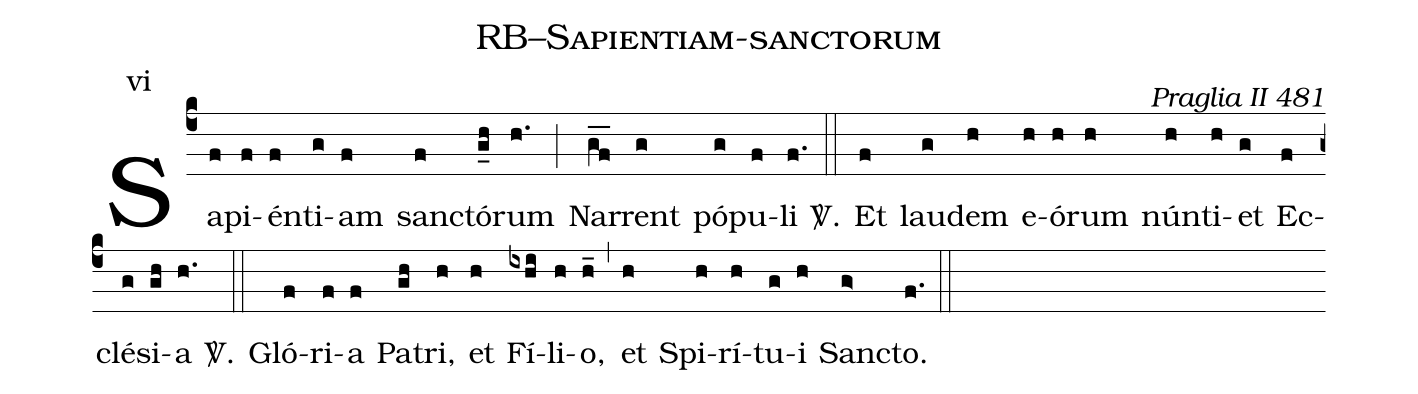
name: RB--Sapientiam-sanctorum;
commentary: Praglia II 481;
annotation: vi;
%%
(c4) Sa(f)pi(f)én(f)ti(g)am(f) san(f)ctó(g_h)rum(h.) (;) Nar(gf__)rent(g) pó(g)pu(f)li(f.) <sp>V/</sp>.(::) Et(f) lau(g)dem(h) e(h)ó(h)rum(h) nún(h)ti(h)et(g) Ec(f)clé(g)si(gh)a(h.) <sp>V/</sp>.(::) Gló(f)ri(f)a(f) Pa(gh)tri,(h) et(h) Fí(ixhi)li(h)o,(h_) (,) et(h) Spi(h)rí(h)tu(g)i(h) Sanc(g>)to.(f.) (::)
